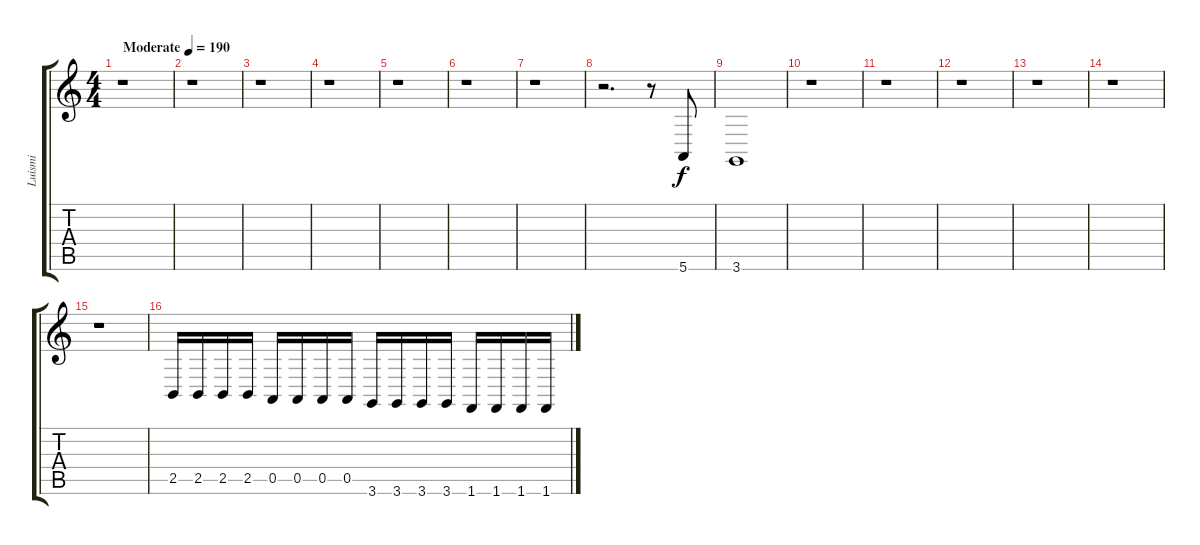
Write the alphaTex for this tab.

\track ("Luismi" "Luismi") {instrument acousticgrandpiano}
\staff {score tabs}
\tuning (E4 B3 G3 D3 A2 E2) {hide}
\ts (4 4)
\tempo (190 "Moderate")
\clef g2
\ks c
r.1{dy f instrument acousticgrandpiano} |
r.1 |
r.1 |
r.1 |
r.1 |
r.1 |
r.1 |
r.2{d} r.8 5.6.8 |
3.6.1 |
r.1 |
r.1 |
r.1 |
r.1 |
r.1 |
r.1 |
2.5.16 2.5.16 2.5.16 2.5.16 0.5.16 0.5.16 0.5.16 0.5.16 3.6.16 3.6.16 3.6.16 3.6.16 1.6.16 1.6.16 1.6.16 1.6.16
